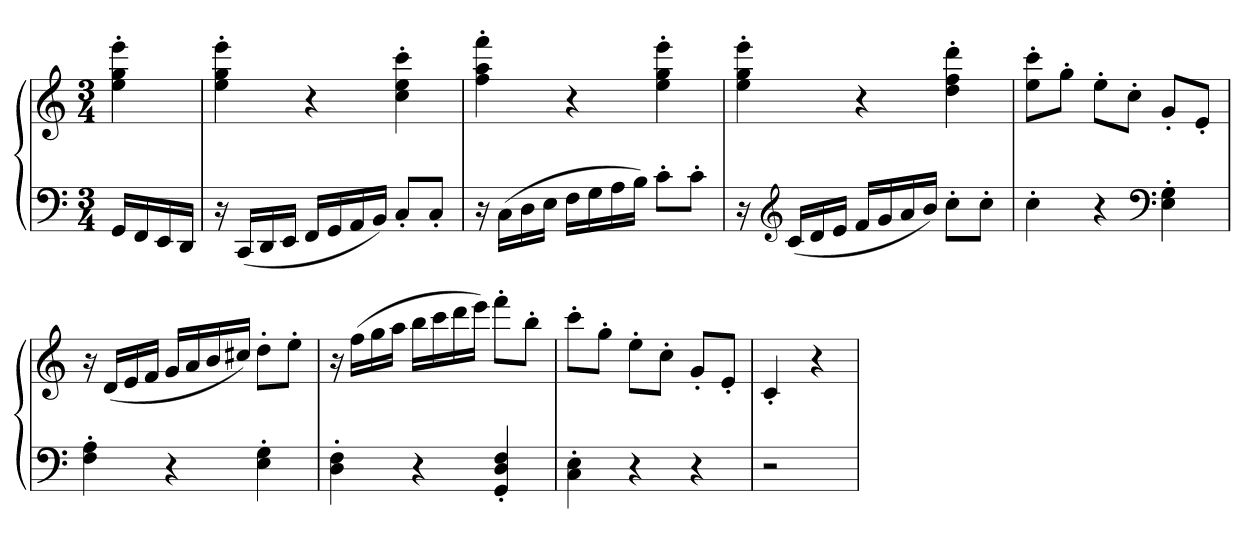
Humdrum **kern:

**kern	**kern
*part1	*part1
*staff2	*staff1
*clefF4	*clefG2
*k[]	*k[]
*C:	*C:
*M3/4	*M3/4
=	=
16GGLL	4ee' 4gg' 4eee'
16FF	.
16EE	.
16DDJJ	.
=	=
16r	4ee' 4gg' 4eee'
(16CCLL	.
16DD	.
16EEJJ	.
16FFLL	4r
16GG	.
16AA	.
16BBJJ)	.
8C'L	4cc' 4ee' 4ccc'
8C'J	.
=	=
16r	4ff' 4aa' 4fff'
(16CLL	.
16D	.
16EJJ	.
16FLL	4r
16G	.
16A	.
16BJJ)	.
8c'L	4ee' 4gg' 4eee'
8c'J	.
=	=
16r	4ee' 4gg' 4eee'
*clefG2	*
(16cLL	.
16d	.
16eJJ	.
16fLL	4r
16g	.
16a	.
16bJJ)	.
8cc'L	4dd' 4ff' 4ddd'
8cc'J	.
=	=
4cc'	8ee' 8ccc'L
.	8gg'J
4r	8ee'L
.	8cc'J
*clefF4	*
4E' 4G'	8g'L
.	8e'J
=	=
4F' 4A'	16r
.	(16dLL
.	16e
.	16fJJ
4r	16gLL
.	16a
.	16b
.	16cc#XJJ)
4E' 4G'	8dd'L
.	8ee'J
=	=
4D' 4F'	16r
.	(16ffLL
.	16gg
.	16aaJJ
4r	16bbLL
.	16ccc
.	16ddd
.	16eeeJJ)
4GG' 4D' 4F'	8fff'L
.	8bb'J
=	=
4C' 4E'	8ccc'L
.	8gg'J
4r	8ee'L
.	8cc'J
4r	8g'L
.	8e'J
=	=
2r	4c'
.	4r
=	=
*-	*-
